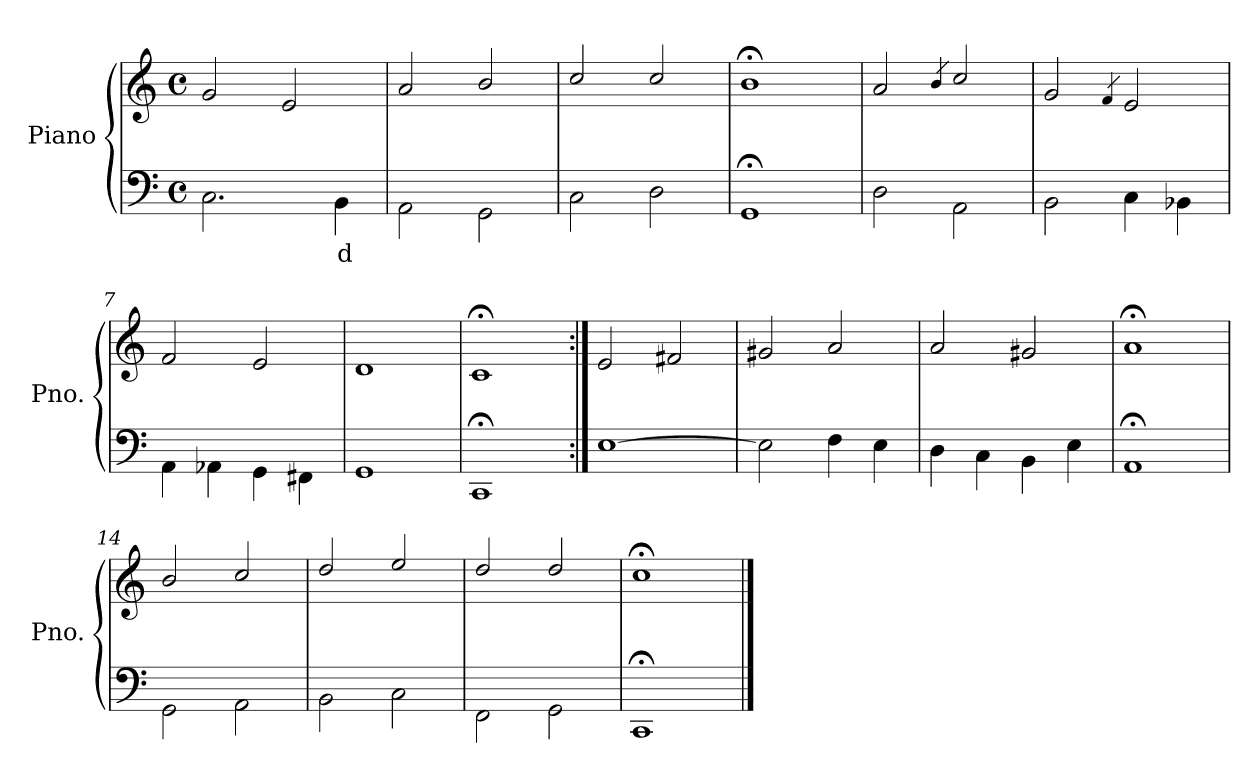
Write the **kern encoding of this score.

**kern	**text	**kern
*part1	*part1	*part1
*staff2	*staff2	*staff1
*I"Piano	*	*
*I'Pno.	*	*
*clefF4	*	*clefG2
*k[]	*	*k[]
*M4/4	*	*M4/4
*met(c)	*	*met(c)
=1	=1	=1
2.C\	.	2g/
.	.	2e/
!	!LO:LY:b	!
4BB\	d	.
=2	=2	=2
2AA\	.	2a/
2GG\	.	2b/
=3	=3	=3
2C\	.	2cc/
2D\	.	2cc/
=4	=4	=4
1GG;	.	1b;<
=5	=5	=5
2D\	.	2a/
.	.	4qb/
2AA\	.	2cc/
=6	=6	=6
2BB\	.	2g/
.	.	4qf/
4C\	.	2e/
4BB-X\	.	.
=7	=7	=7
4AA\	.	2f/
4AA-X\	.	.
4GG\	.	2e/
4FF#X\	.	.
=8	=8	=8
1GG	.	1d
=9	=9	=9
1CC;	.	1c;<
!!LO:LB:g=z
=10:|!	=10:|!	=10:|!
[<1E	.	2e/
.	.	2f#X/
=11	=11	=11
2E\]	.	2g#X/
4F\	.	2a/
4E\	.	.
=12	=12	=12
4D\	.	2a/
4C\	.	.
4BB\	.	2g#X/
4E\	.	.
=13	=13	=13
1AA;	.	1a;<
=14	=14	=14
2GG\	.	2b/
2AA\	.	2cc/
=15	=15	=15
2BB\	.	2dd/
2C\	.	2ee/
=16	=16	=16
2FF\	.	2dd/
2GG\	.	2dd/
=17	=17	=17
1CC;	.	1cc;<
==	==	==
*-	*-	*-
